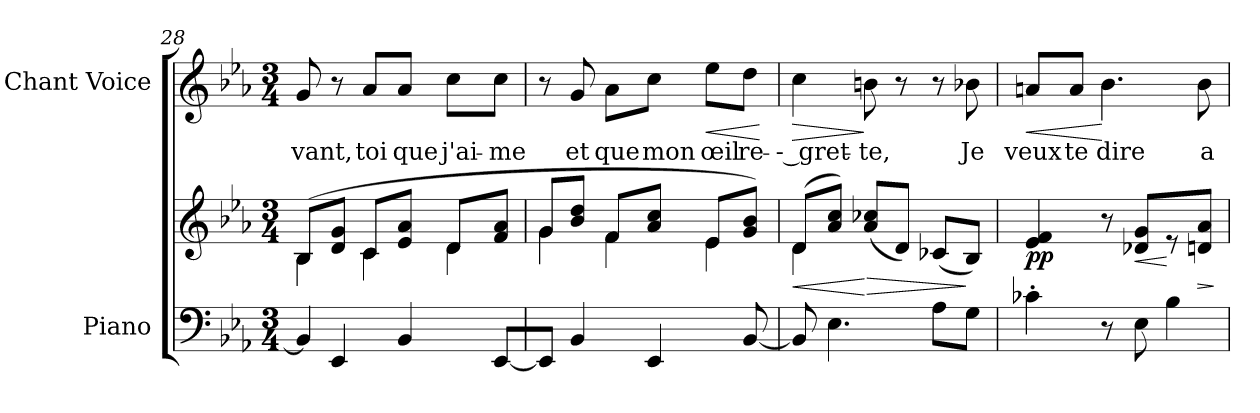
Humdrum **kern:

**kern	**kern	**dynam	**kern	**text	**dynam
*part2	*part2	*part2	*part1	*part1	*part1
*staff3	*staff2	*staff2/3	*staff1	*staff1	*staff1
*I"Piano	*	*	*I"Chant Voice	*	*
*I'Pno	*	*	*	*	*
*clefF4	*clefG2	*	*clefG2	*	*
*k[b-e-a-]	*k[b-e-a-]	*	*k[b-e-a-]	*	*
*M3/4	*M3/4	*	*M3/4	*	*
=28	=28	=28	=28	=28	=28
*	*^	*	*	*	*
8BB-/J]	(<8B-/L	4B-\	.	8g/	-vant,	.
4EE-/	8d/ 8g/J	.	.	8r	.	.
.	8c/L	4c\	.	8a-/L	toi	.
4BB-/	8e-/ 8a-/J	.	.	8a-/J	que	.
.	8d/L	4d\	.	8cc\L	j'ai-	.
[8EE-/L	8f/ 8a-/J	.	.	8cc\J	-me	.
=29	=29	=29	=29	=29	=29	=29
8EE-/J]	8g/L	4g\	.	8r	.	.
4BB-/	8b-/ 8dd/J	.	.	8g/	et	.
.	8f/L	4f\	.	8a-\L	que	.
4EE-/	8a-/ 8cc/J	.	.	8cc\J	mon	.
!	!	!	!	!	!	!LO:HP:b
.	8e-/L	4e-\	.	8ee-\L	œil	<
[8BB-/	8g/ 8b-/J)	.	.	8dd\J	re-	.
*	*v	*v	*	*	*	*
.	.	.	.	.	[
=30	=30	=30	=30	=30	=30
!	!	!LO:HP:b	!	!	!LO:HP:b
*	*^	*	*	*	*
8BB-/]	(<8d/L	4d\	<	4cc\	-- gret-	>
4.E-\	8a-/ 8cc/J)	.	.	.	.	.
!	!	!	!LO:HP:n=1:b	!	!	!
.	(<8a-/ 8cc-X/L	2ryy	[ >	8bn\	-te,	]
.	8d/J)	.	.	8r	.	.
8A-\L	(<8c-X/L	.	.	8r	.	.
8G\J	8B-/J)	.	]	8b-X\	Je	.
*	*v	*v	*	*	*	*
=31	=31	=31	=31	=31	=31
!	!	!LO:DY:b	!	!	!LO:HP:b
4c-X'\	4e-/ 4f/	pp	8an/L	veux	<
.	.	.	8a/J	te	.
8r	8r	.	4.b-\	dire	[
!	!	!LO:HP:b	!	!	!
8E-\	8d-X/ 8g/L	<	.	.	.
4B-\	8r	[	.	.	.
!	!	!LO:HP:b	!	!	!
.	8dn/ 8a-/J	>	8b-\	a-	.
.	.	]	.	.	.
=	=	=	=	=	=
*-	*-	*-	*-	*-	*-
